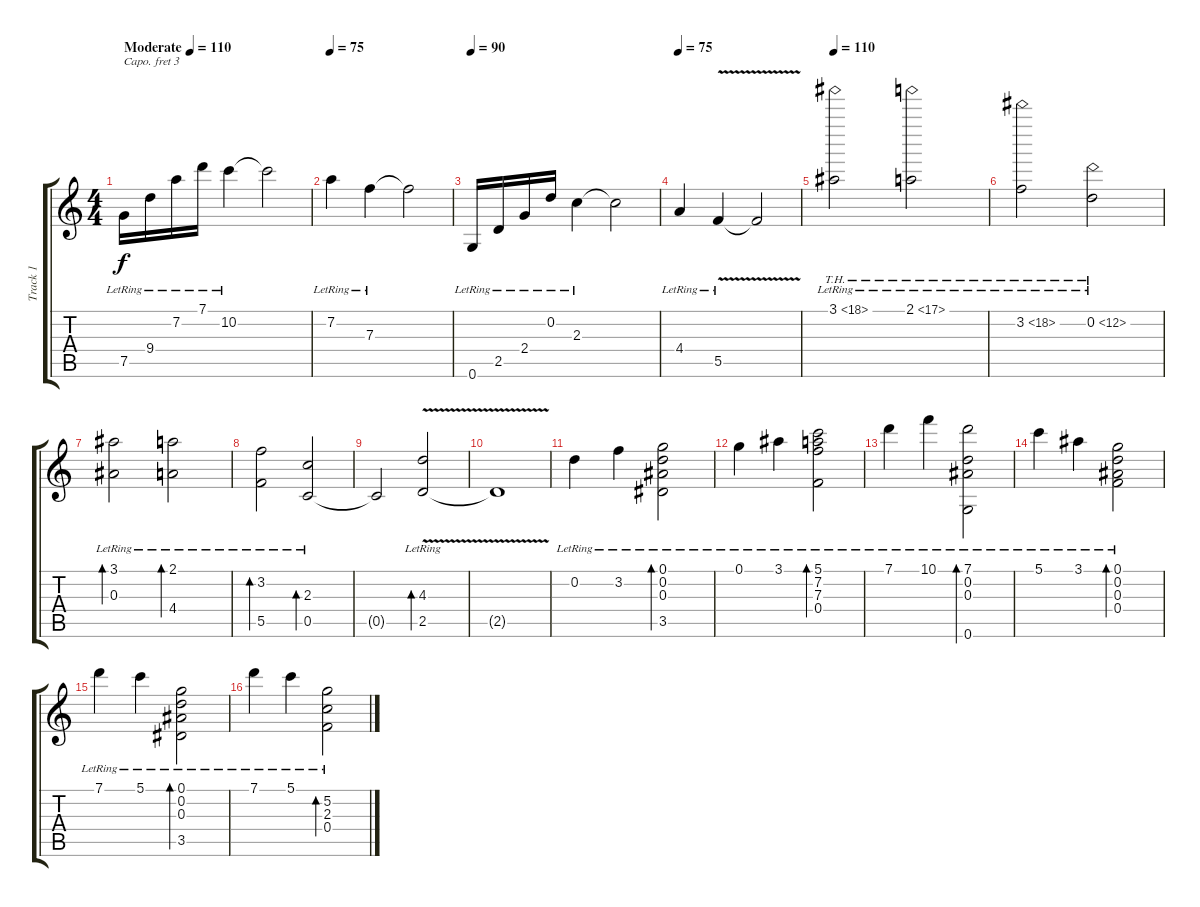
\track ("Track 1" "Track 1") {instrument acousticguitarnylon}
\staff {score tabs}
\capo 3
\tuning (E4 B3 G3 D3 A2 E2) {hide}
\ts (4 4)
\tempo (110 "Moderate")
\tempo 90
\tempo (110 "Moderate")
\clef g2
\ks c
7.5{lr}.16{dy f instrument acousticguitarnylon} 9.4{lr}.16 7.2{lr}.16 7.1{lr}.16 10.2{lr}.4 10.2{t}.2 |
\tempo 75
7.2{lr}.4 7.3{lr}.4 7.3{t}.2 |
\tempo 90
0.6{lr}.16 2.5{lr}.16 2.4{lr}.16 0.2{lr}.16 2.3{lr}.4 2.3{t}.2 |
\tempo 75
4.4{lr}.4 5.5{v lr}.4 5.5{t}.2 |
\tempo 110
3.1{th 15 lr}.2 2.1{th 15 lr}.2 |
3.2{th 15 lr}.2 0.2{th 12 lr}.2 |
(3.1{lr} 0.3{lr}).2{bd 480} (2.1{lr} 4.4{lr}).2{bd 480} |
(3.2{lr} 5.5{lr}).2{bd 480} (2.3{lr} 0.5{lr}).2{bd 480} |
0.5{t}.2 (4.3{lr} 2.5{v lr}).2{bd 480} |
2.5{t}.1 |
0.2{lr}.4 3.2{lr}.4 (0.1{lr} 0.2{lr} 0.3{lr} 3.5{lr}).2{bd 240} |
0.1{lr}.4 3.1{lr}.4 (5.1{lr} 7.2{lr} 7.3{lr} 0.4{lr}).2{bd 240} |
7.1{lr}.4 10.1{lr}.4 (7.1{lr} 0.2{lr} 0.3{lr} 0.6{lr}).2{bd 240} |
5.1{lr}.4 3.1{lr}.4 (0.1{lr} 0.2{lr} 0.3{lr} 0.4{lr}).2{bd 240} |
7.1{lr}.4 5.1{lr}.4 (0.1{lr} 0.2{lr} 0.3{lr} 3.5{lr}).2{bd 240} |
7.1{lr}.4 5.1{lr}.4 (5.2{lr} 2.3{lr} 0.4{lr}).2{bd 240}
